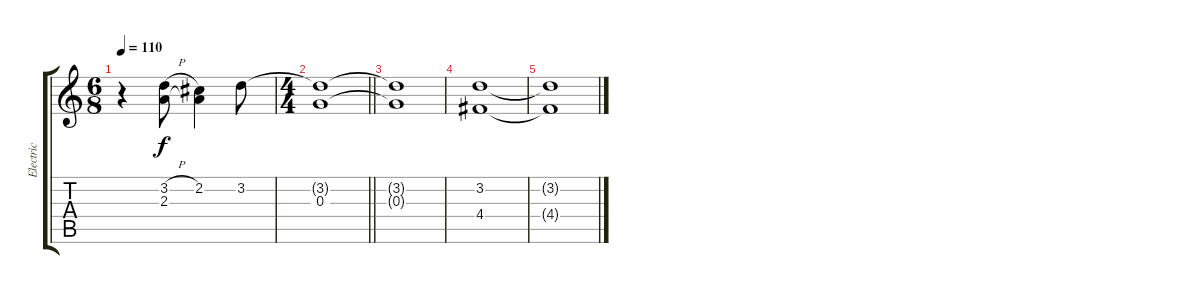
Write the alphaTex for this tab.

\track ("Electric" "Electric") {instrument overdrivenguitar}
\staff {score tabs}
\tuning (E4 B3 G3 D3 A2 E2) {hide}
\ts (6 8)
\tempo 110
\clef g2
\ks c
r.4{dy f} (3.2{h} 2.3).8 (2.2 2.3{t}).4 3.2.8 |
\ts (4 4)
\barLineRight lightlight
(3.2{t} 0.3).1 |
(3.2{t} 0.3{t}).1 |
(3.2 4.4).1 |
(3.2{t} 4.4{t}).1
